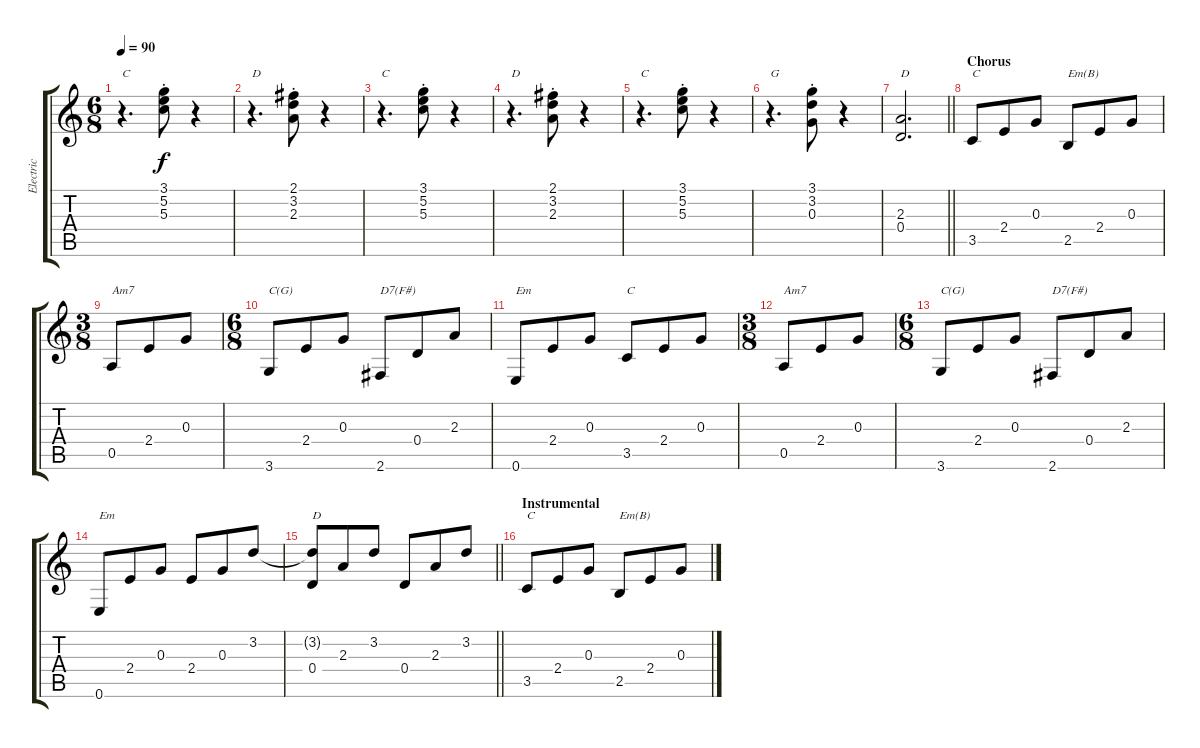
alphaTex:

\track ("Electric" "Electric") {instrument overdrivenguitar}
\staff {score tabs}
\tuning (E4 B3 G3 D3 A2 E2) {hide}
\ts (6 8)
\tempo 90
\clef g2
\ks c
r.4{d txt "C" dy f} (3.1{st} 5.2{st} 5.3{st}).8 r.4 |
r.4{d txt "D"} (2.1{st} 3.2{st} 2.3{st}).8 r.4 |
r.4{d txt "C"} (3.1{st} 5.2{st} 5.3{st}).8 r.4 |
r.4{d txt "D"} (2.1{st} 3.2{st} 2.3{st}).8 r.4 |
r.4{d txt "C"} (3.1{st} 5.2{st} 5.3{st}).8 r.4 |
r.4{d txt "G"} (3.1{st} 3.2{st} 0.3{st}).8 r.4 |
\barLineRight lightlight
(2.3 0.4).2{d txt "D"} |
\section ("" "Chorus")
3.5.8{txt "C"} 2.4.8 0.3.8 2.5.8{txt "Em(B)"} 2.4.8 0.3.8 |
\ts (3 8)
0.5.8{txt "Am7"} 2.4.8 0.3.8 |
\ts (6 8)
3.6.8{txt "C(G)"} 2.4.8 0.3.8 2.6.8{txt "D7(F#)"} 0.4.8 2.3.8 |
0.6.8{txt "Em"} 2.4.8 0.3.8 3.5.8{txt "C"} 2.4.8 0.3.8 |
\ts (3 8)
0.5.8{txt "Am7"} 2.4.8 0.3.8 |
\ts (6 8)
3.6.8{txt "C(G)"} 2.4.8 0.3.8 2.6.8{txt "D7(F#)"} 0.4.8 2.3.8 |
0.6.8{txt "Em"} 2.4.8 0.3.8 2.4.8 0.3.8 3.2.8 |
\barLineRight lightlight
(3.2{t} 0.4).8{txt "D"} 2.3.8 3.2.8 0.4.8 2.3.8 3.2.8 |
\section ("" "Instrumental")
3.5.8{txt "C"} 2.4.8 0.3.8 2.5.8{txt "Em(B)"} 2.4.8 0.3.8
